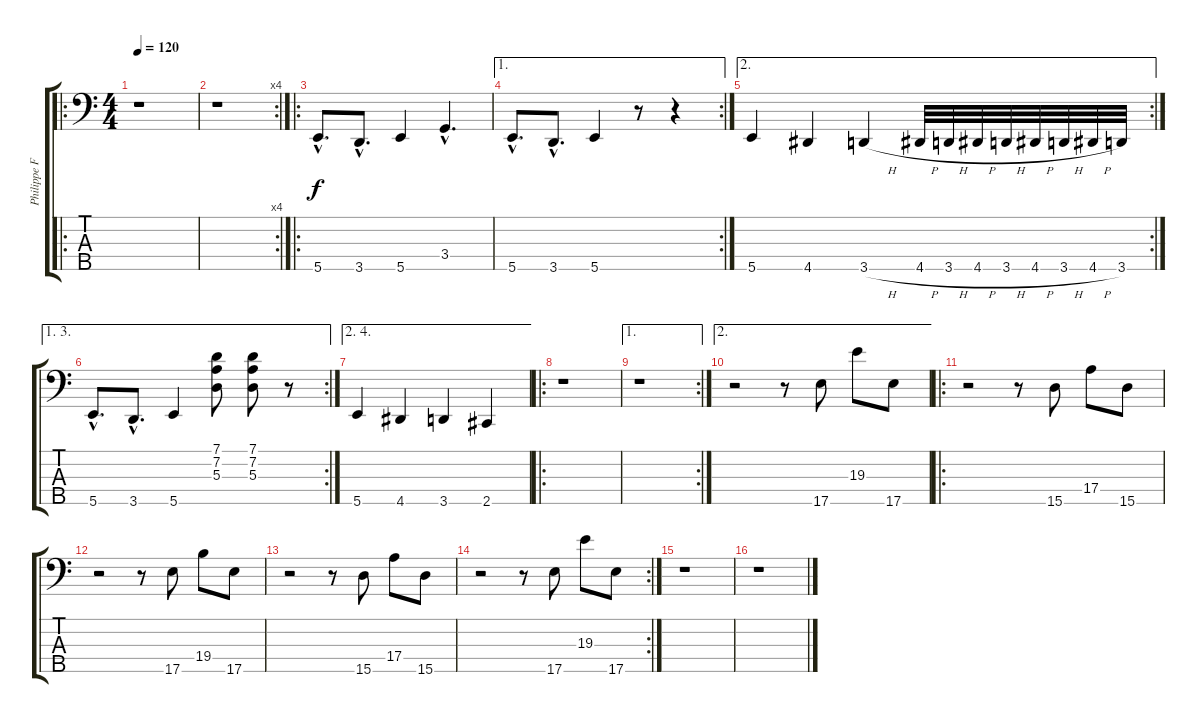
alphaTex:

\track ("Philippe Fleury" "Philippe F") {instrument slapbass2}
\staff {score tabs}
\tuning (G2 D2 A1 E1 B0) {hide}
\ro
\ts (4 4)
\tempo 120
\clef f4
\ks c
r.1{dy f instrument slapbass2} |
\rc 4
r.1 |
\ro
5.5{hac}.8{d} 3.5{hac}.8{d} 5.5.4 3.4{hac}.4{d} |
\ae 1
\rc 2
5.5{hac}.8{d} 3.5{hac}.8{d} 5.5.4 r.8 r.4 |
\ae 2
\rc 2
5.5.4 4.5.4 3.5{h}.4 4.5{h}.32 3.5{h}.32 4.5{h}.32 3.5{h}.32 4.5{h}.32 3.5{h}.32 4.5{h}.32 3.5.32 |
\ae (1 3)
\rc 2
5.5{hac}.8{d} 3.5{hac}.8{d} 5.5.4 (7.1 7.2 5.3).8 (7.1 7.2 5.3).8 r.8 |
\ae (2 4)
5.5.4 4.5.4 3.5.4 2.5.4 |
\ro
r.1 |
\ae 1
\rc 2
r.1 |
\ae 2
r.2 r.8 17.5.8 19.3.8 17.5.8 |
\ro
r.2 r.8 15.5.8 17.4.8 15.5.8 |
r.2 r.8 17.5.8 19.4.8 17.5.8 |
r.2 r.8 15.5.8 17.4.8 15.5.8 |
\rc 2
r.2 r.8 17.5.8 19.3.8 17.5.8 |
r.1 |
r.1
